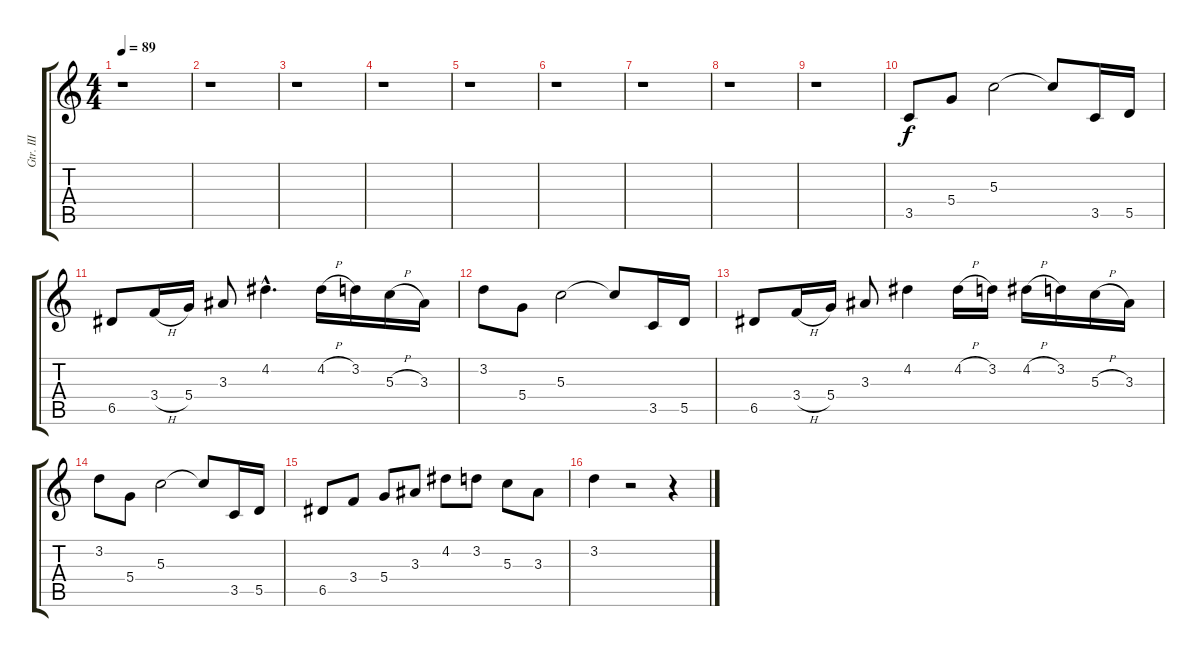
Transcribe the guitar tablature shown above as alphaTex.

\track ("Gtr. III" "Gtr. III") {instrument electricguitarclean}
\staff {score tabs}
\tuning (E4 B3 G3 D3 A2 E2) {hide}
\ts (4 4)
\tempo 89
\clef g2
\ks c
r.1{dy f} |
r.1 |
r.1 |
r.1 |
r.1 |
r.1 |
r.1 |
r.1 |
r.1 |
3.5.8 5.4.8 5.3.2 5.3{t}.8 3.5.16 5.5.16 |
6.5.8 3.4{h}.16 5.4.16 3.3.8 4.2{hac}.4{d} 4.2{h}.16 3.2.16 5.3{h}.16 3.3.16 |
3.2.8 5.4.8 5.3.2 5.3{t}.8 3.5.16 5.5.16 |
6.5.8 3.4{h}.16 5.4.16 3.3.8 4.2.4 4.2{h}.16 3.2.16 4.2{h}.16 3.2.16 5.3{h}.16 3.3.16 |
3.2.8 5.4.8 5.3.2 5.3{t}.8 3.5.16 5.5.16 |
6.5.8 3.4.8 5.4.8 3.3.8 4.2.8 3.2.8 5.3.8 3.3.8 |
3.2.4 r.2 r.4
